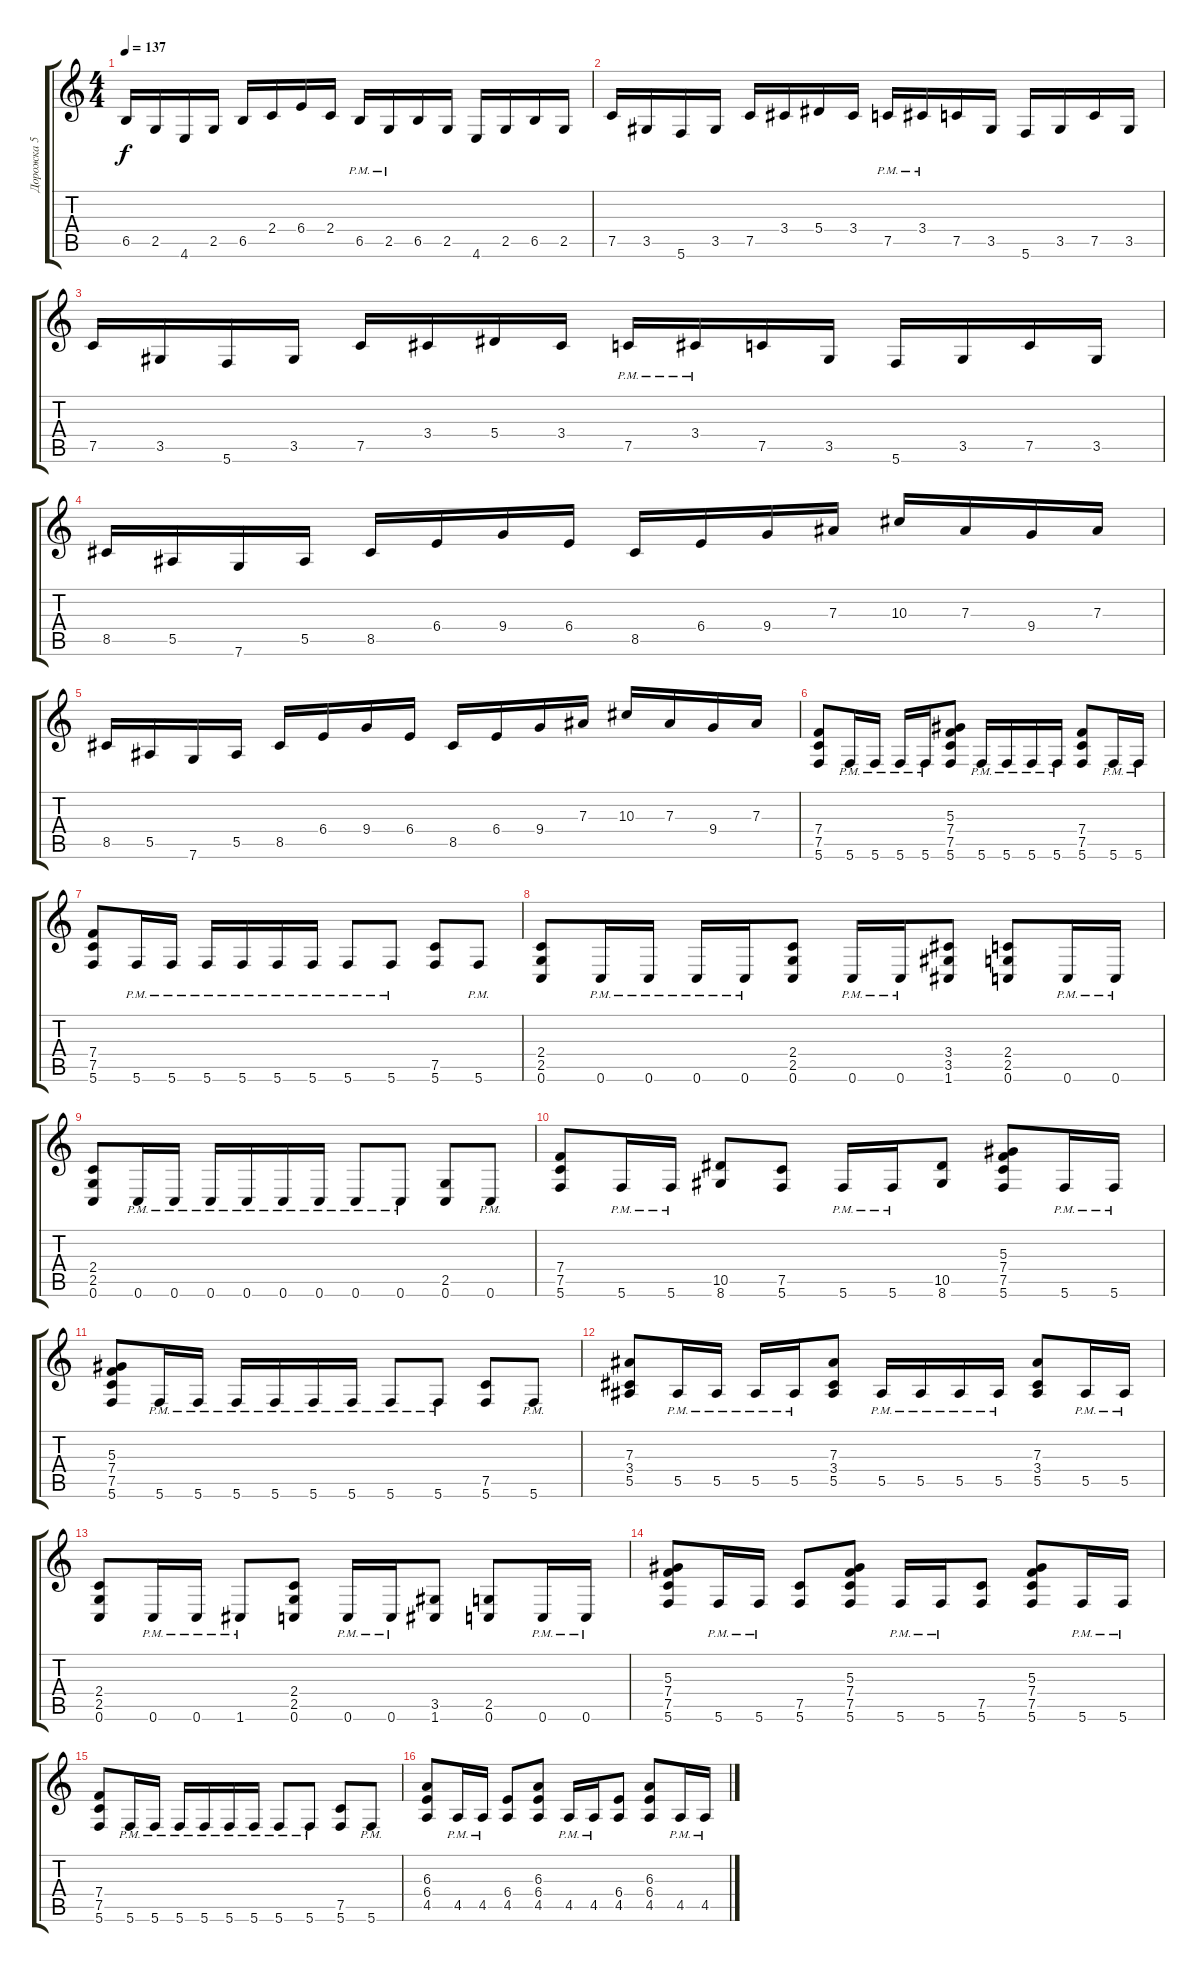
\track ("Дорожка 5" "Дорожка 5") {instrument overdrivenguitar}
\staff {score tabs}
\tuning (C4 G3 Eb3 Bb2 F2 C2) {hide}
\ts (4 4)
\tempo 137
\clef g2
\ks c
6.5.16{dy f} 2.5.16 4.6.16 2.5.16 6.5.16 2.4.16 6.4.16 2.4.16 6.5{pm}.16 2.5{pm}.16 6.5.16 2.5.16 4.6.16 2.5.16 6.5.16 2.5.16 |
7.5.16 3.5.16 5.6.16 3.5.16 7.5.16 3.4.16 5.4.16 3.4.16 7.5{pm}.16 3.4{pm}.16 7.5.16 3.5.16 5.6.16 3.5.16 7.5.16 3.5.16 |
7.5.16 3.5.16 5.6.16 3.5.16 7.5.16 3.4.16 5.4.16 3.4.16 7.5{pm}.16 3.4{pm}.16 7.5.16 3.5.16 5.6.16 3.5.16 7.5.16 3.5.16 |
8.5.16 5.5.16 7.6.16 5.5.16 8.5.16 6.4.16 9.4.16 6.4.16 8.5.16 6.4.16 9.4.16 7.3.16 10.3.16 7.3.16 9.4.16 7.3.16 |
8.5.16 5.5.16 7.6.16 5.5.16 8.5.16 6.4.16 9.4.16 6.4.16 8.5.16 6.4.16 9.4.16 7.3.16 10.3.16 7.3.16 9.4.16 7.3.16 |
(7.4 7.5 5.6).8 5.6{pm}.16 5.6{pm}.16 5.6{pm}.16 5.6{pm}.16 (5.3 7.4 7.5 5.6).8 5.6{pm}.16 5.6{pm}.16 5.6{pm}.16 5.6{pm}.16 (7.4 7.5 5.6).8 5.6{pm}.16 5.6{pm}.16 |
(7.4 7.5 5.6).8 5.6{pm}.16 5.6{pm}.16 5.6{pm}.16 5.6{pm}.16 5.6{pm}.16 5.6{pm}.16 5.6{pm}.8 5.6{pm}.8 (7.5 5.6).8 5.6{pm}.8 |
(2.4 2.5 0.6).8 0.6{pm}.16 0.6{pm}.16 0.6{pm}.16 0.6{pm}.16 (2.4 2.5 0.6).8 0.6{pm}.16 0.6{pm}.16 (3.4 3.5 1.6).8 (2.4 2.5 0.6).8 0.6{pm}.16 0.6{pm}.16 |
(2.4 2.5 0.6).8 0.6{pm}.16 0.6{pm}.16 0.6{pm}.16 0.6{pm}.16 0.6{pm}.16 0.6{pm}.16 0.6{pm}.8 0.6{pm}.8 (2.5 0.6).8 0.6{pm}.8 |
(7.4 7.5 5.6).8 5.6{pm}.16 5.6{pm}.16 (10.5 8.6).8 (7.5 5.6).8 5.6{pm}.16 5.6{pm}.16 (10.5 8.6).8 (5.3 7.4 7.5 5.6).8 5.6{pm}.16 5.6{pm}.16 |
(5.3 7.4 7.5 5.6).8 5.6{pm}.16 5.6{pm}.16 5.6{pm}.16 5.6{pm}.16 5.6{pm}.16 5.6{pm}.16 5.6{pm}.8 5.6{pm}.8 (7.5 5.6).8 5.6{pm}.8 |
(7.3 3.4 5.5).8 5.5{pm}.16 5.5{pm}.16 5.5{pm}.16 5.5{pm}.16 (7.3 3.4 5.5).8 5.5{pm}.16 5.5{pm}.16 5.5{pm}.16 5.5{pm}.16 (7.3 3.4 5.5).8 5.5{pm}.16 5.5{pm}.16 |
(2.4 2.5 0.6).8 0.6{pm}.16 0.6{pm}.16 1.6{pm}.8 (2.4 2.5 0.6).8 0.6{pm}.16 0.6{pm}.16 (3.5 1.6).8 (2.5 0.6).8 0.6{pm}.16 0.6{pm}.16 |
(5.3 7.4 7.5 5.6).8 5.6{pm}.16 5.6{pm}.16 (7.5 5.6).8 (5.3 7.4 7.5 5.6).8 5.6{pm}.16 5.6{pm}.16 (7.5 5.6).8 (5.3 7.4 7.5 5.6).8 5.6{pm}.16 5.6{pm}.16 |
(7.4 7.5 5.6).8 5.6{pm}.16 5.6{pm}.16 5.6{pm}.16 5.6{pm}.16 5.6{pm}.16 5.6{pm}.16 5.6{pm}.8 5.6{pm}.8 (7.5 5.6).8 5.6{pm}.8 |
(6.3 6.4 4.5).8 4.5{pm}.16 4.5{pm}.16 (6.4 4.5).8 (6.3 6.4 4.5).8 4.5{pm}.16 4.5{pm}.16 (6.4 4.5).8 (6.3 6.4 4.5).8 4.5{pm}.16 4.5{pm}.16
